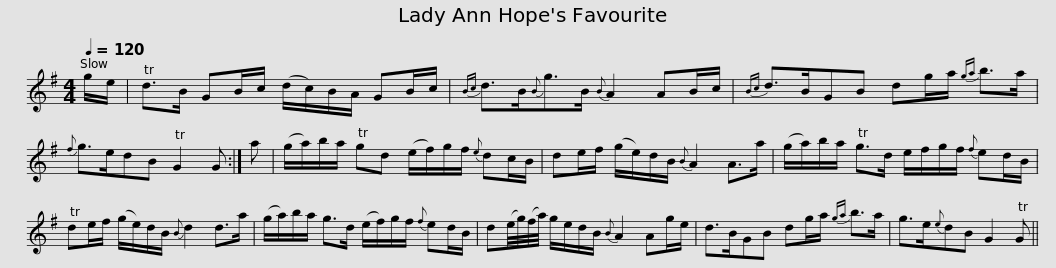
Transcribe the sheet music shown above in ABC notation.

X:1
L:1/8
Q:1/4=120
M:4/4
I:linebreak $
K:G
V:1 treble
V:1
 g/e/ | Td>B GB/c/ (d/c/)B/A/ GB/c/ |{Bc} d>B{B}g>B{B} A2 AB/c/ |{Bc} d>BGB dg/a/{ga} b>a |${f} g>edB TG2 G :| %5
 a | (g/a/)b/a/ Tgd (e/f/)g/f/{e} dc/B/ | de/f/ (g/e/)d/B/{B} A2 A>a |$ (g/a/)b/a/ Tg>d e/f/g/f/{f} ed/B/ | Tde/f/ (g/e/)d/B/{B} d2 d>a | %10
 (g/a/)b/a/ g>d (e/f/)g/f/{f} ed/B/ |$ d(e/4g/4)(f/4a/4) g/e/d/B/{B} A2 Ag/e/ | d>BGB dg/a/{ga} b>a | g>e{e}dB G2 TG || %14
